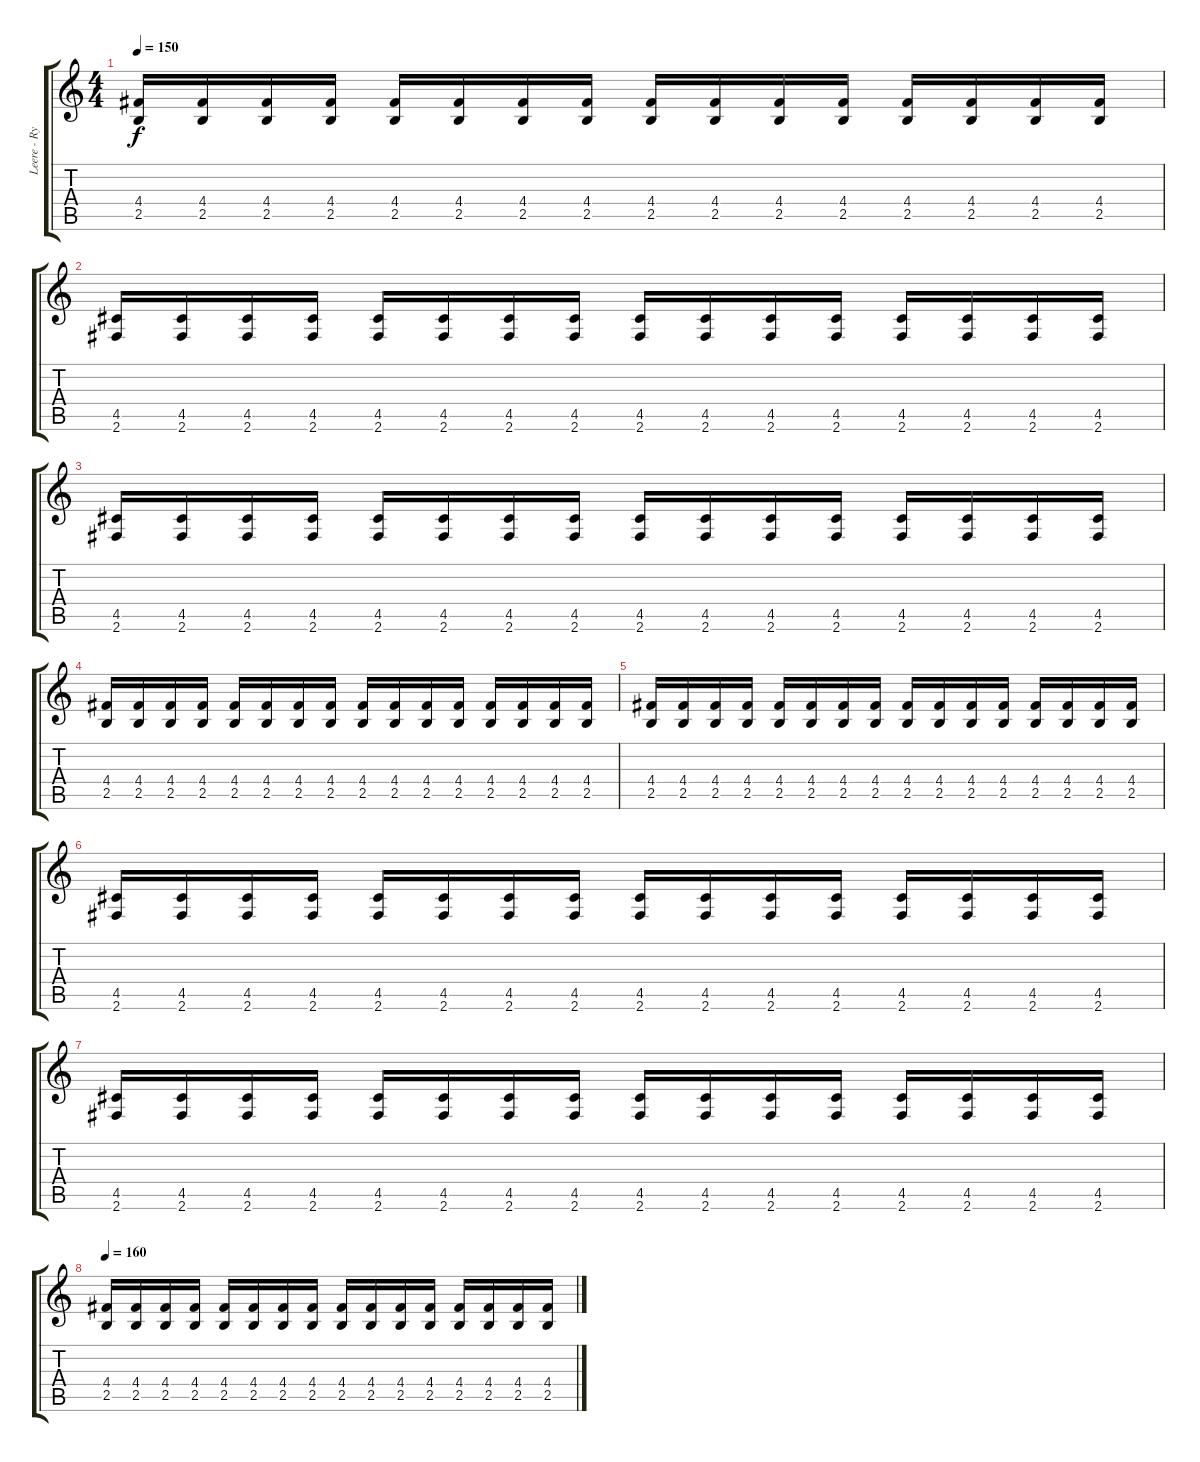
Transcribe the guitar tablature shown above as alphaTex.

\track ("Leere - Rythm Guitar" "Leere - Ry") {instrument distortionguitar}
\staff {score tabs}
\tuning (E4 B3 G3 D3 A2 E2) {hide}
\ts (4 4)
\tempo 150
\clef g2
\ks c
(4.4 2.5).16{dy f} (4.4 2.5).16 (4.4 2.5).16 (4.4 2.5).16 (4.4 2.5).16 (4.4 2.5).16 (4.4 2.5).16 (4.4 2.5).16 (4.4 2.5).16 (4.4 2.5).16 (4.4 2.5).16 (4.4 2.5).16 (4.4 2.5).16 (4.4 2.5).16 (4.4 2.5).16 (4.4 2.5).16 |
(4.5 2.6).16 (4.5 2.6).16 (4.5 2.6).16 (4.5 2.6).16 (4.5 2.6).16 (4.5 2.6).16 (4.5 2.6).16 (4.5 2.6).16 (4.5 2.6).16 (4.5 2.6).16 (4.5 2.6).16 (4.5 2.6).16 (4.5 2.6).16 (4.5 2.6).16 (4.5 2.6).16 (4.5 2.6).16 |
(4.5 2.6).16 (4.5 2.6).16 (4.5 2.6).16 (4.5 2.6).16 (4.5 2.6).16 (4.5 2.6).16 (4.5 2.6).16 (4.5 2.6).16 (4.5 2.6).16 (4.5 2.6).16 (4.5 2.6).16 (4.5 2.6).16 (4.5 2.6).16 (4.5 2.6).16 (4.5 2.6).16 (4.5 2.6).16 |
(4.4 2.5).16 (4.4 2.5).16 (4.4 2.5).16 (4.4 2.5).16 (4.4 2.5).16 (4.4 2.5).16 (4.4 2.5).16 (4.4 2.5).16 (4.4 2.5).16 (4.4 2.5).16 (4.4 2.5).16 (4.4 2.5).16 (4.4 2.5).16 (4.4 2.5).16 (4.4 2.5).16 (4.4 2.5).16 |
(4.4 2.5).16 (4.4 2.5).16 (4.4 2.5).16 (4.4 2.5).16 (4.4 2.5).16 (4.4 2.5).16 (4.4 2.5).16 (4.4 2.5).16 (4.4 2.5).16 (4.4 2.5).16 (4.4 2.5).16 (4.4 2.5).16 (4.4 2.5).16 (4.4 2.5).16 (4.4 2.5).16 (4.4 2.5).16 |
(4.5 2.6).16 (4.5 2.6).16 (4.5 2.6).16 (4.5 2.6).16 (4.5 2.6).16 (4.5 2.6).16 (4.5 2.6).16 (4.5 2.6).16 (4.5 2.6).16 (4.5 2.6).16 (4.5 2.6).16 (4.5 2.6).16 (4.5 2.6).16 (4.5 2.6).16 (4.5 2.6).16 (4.5 2.6).16 |
(4.5 2.6).16 (4.5 2.6).16 (4.5 2.6).16 (4.5 2.6).16 (4.5 2.6).16 (4.5 2.6).16 (4.5 2.6).16 (4.5 2.6).16 (4.5 2.6).16 (4.5 2.6).16 (4.5 2.6).16 (4.5 2.6).16 (4.5 2.6).16 (4.5 2.6).16 (4.5 2.6).16 (4.5 2.6).16 |
\tempo 160
(4.4 2.5).16 (4.4 2.5).16 (4.4 2.5).16 (4.4 2.5).16 (4.4 2.5).16 (4.4 2.5).16 (4.4 2.5).16 (4.4 2.5).16 (4.4 2.5).16 (4.4 2.5).16 (4.4 2.5).16 (4.4 2.5).16 (4.4 2.5).16 (4.4 2.5).16 (4.4 2.5).16 (4.4 2.5).16
